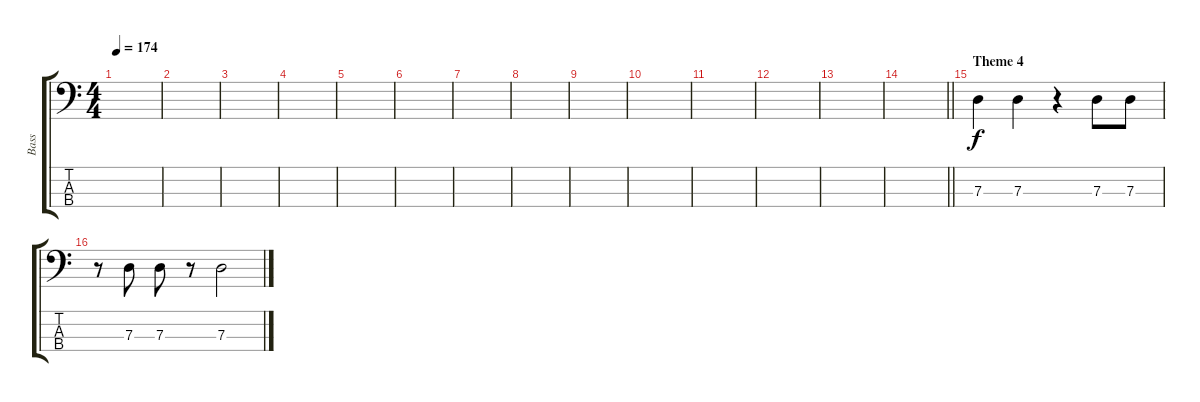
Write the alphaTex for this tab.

\track ("Bass" "Bass") {instrument electricbasspick}
\staff {score tabs}
\tuning (F2 C2 G1 C1) {hide}
\ts (4 4)
\tempo 174
\clef f4
\ks c
|
|
|
|
|
|
|
|
|
|
|
|
|
\barLineRight lightlight
|
\section ("" "Theme 4")
7.3.4 7.3.4 r.4 7.3.8 7.3.8 |
r.8 7.3.8 7.3.8 r.8 7.3.2
